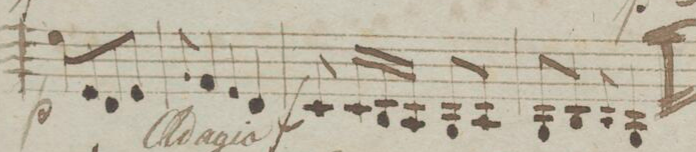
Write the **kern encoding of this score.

**kern	**dynam
*I"Violin 2do	*
*clefG2	*
*k[b-e-a-]	*
*M2/4	*
8ee-\L	p
8e-/	.
8d/	.
8e-/J	.
=191	=191
8qqg/	.
4f/	.
4qqe-/	.
4d/	.
=192	=192
8c/	f
24c/LL	.
24B-/	.
24A-/JJ	.
8G/L	.
8A-/J	.
=193	=193
8G/L	.
8B-/J	.
8qqA-/	.
4G/	.
==	==
*-	*-
